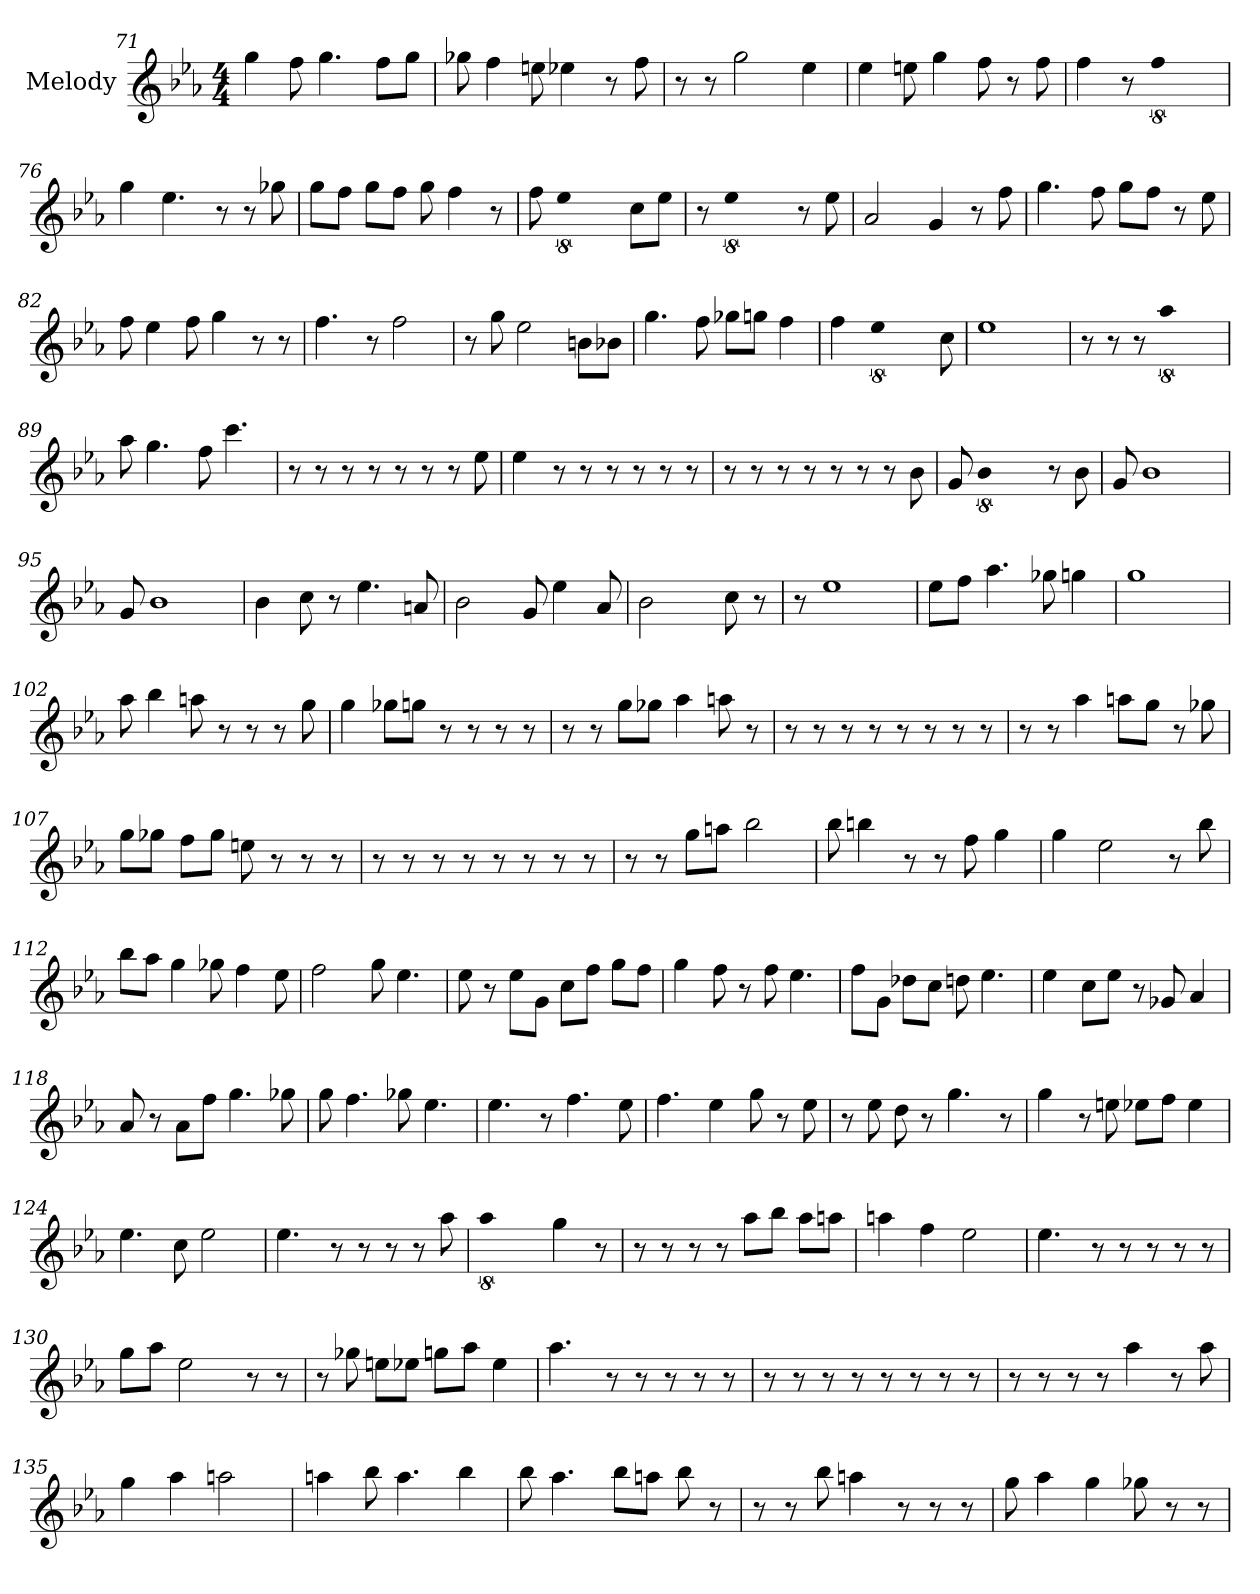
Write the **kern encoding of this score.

**kern
*part1
*staff1
*I"Melody
*clefG2
*k[b-e-a-]
*E-:
*M4/4
=71
4gg
8ff
4.gg
8ff\L
8gg\J
=72
8gg-
4ff
8ee
4ee-
8r
8ff
=73
8r
8r
2gg
4ee-
=74
4ee-
8ee
4gg
8ff
8r
8ff
=75
4ff
8r
!LO:N:vis=2
8%5ff
=76
4gg
4.ee-
8r
8r
8gg-
=77
8gg\L
8ff\J
8gg\L
8ff\J
8gg
4ff
8r
=78
8ff
!LO:N:vis=2
8%5ee-
8cc\L
8ee-\J
=79
8r
!LO:N:vis=2
8%5ee-
8r
8ee-
=80
2a-
4g
8r
8ff
=81
4.gg
8ff
8gg\L
8ff\J
8r
8ee-
=82
8ff
4ee-
8ff
4gg
8r
8r
=83
4.ff
8r
2ff
=84
8r
8gg
2ee-
8b\L
8b-\J
=85
4.gg
8ff
8gg-\L
8gg\J
4ff
=86
4ff
!LO:N:vis=2
8%5ee-
8cc
=87
1ee-
=88
8r
8r
8r
!LO:N:vis=2
8%5aa-
=89
8aa-
4.gg
8ff
4.ccc
=90
8r
8r
8r
8r
8r
8r
8r
8ee-
=91
4ee-
8r
8r
8r
8r
8r
8r
=92
8r
8r
8r
8r
8r
8r
8r
8b-
=93
8g
!LO:N:vis=2
8%5b-
8r
8b-
=94
8g
!LO:N:vis=1
2..b-
=95
8g
!LO:N:vis=1
2..b-
=96
4b-
8cc
8r
4.ee-
8a
=97
2b-
8g
4ee-
8a-
=98
!LO:N:vis=2
2.b-
8cc
8r
=99
8r
!LO:N:vis=1
2..ee-
=100
8ee-\L
8ff\J
4.aa-
8gg-
4gg
=101
1gg
=102
8aa-
4bb-
8aa
8r
8r
8r
8gg
=103
4gg
8gg-\L
8gg\J
8r
8r
8r
8r
=104
8r
8r
8gg\L
8gg-\J
4aa-
8aa
8r
=105
8r
8r
8r
8r
8r
8r
8r
8r
=106
8r
8r
4aa-
8aa\L
8gg\J
8r
8gg-
=107
8gg\L
8gg-\J
8ff\L
8gg-\J
8ee
8r
8r
8r
=108
8r
8r
8r
8r
8r
8r
8r
8r
=109
8r
8r
8gg\L
8aa\J
2bb-
=110
8bb-
4bb
8r
8r
8ff
4gg
=111
4gg
2ee-
8r
8bb-
=112
8bb-\L
8aa-\J
4gg
8gg-
4ff
8ee-
=113
2ff
8gg
4.ee-
=114
8ee-
8r
8ee-\L
8g\J
8cc\L
8ff\J
8gg\L
8ff\J
=115
4gg
8ff
8r
8ff
4.ee-
=116
8ff\L
8g\J
8dd-\L
8cc\J
8dd
4.ee-
=117
4ee-
8cc\L
8ee-\J
8r
8g-
4a-
=118
8a-
8r
8a-\L
8ff\J
4.gg
8gg-
=119
8gg
4.ff
8gg-
4.ee-
=120
4.ee-
8r
4.ff
8ee-
=121
4.ff
4ee-
8gg
8r
8ee-
=122
8r
8ee-
8dd
8r
4.gg
8r
=123
4gg
8r
8ee
8ee-\L
8ff\J
4ee-
=124
4.ee-
8cc
2ee-
=125
4.ee-
8r
8r
8r
8r
8aa-
=126
!LO:N:vis=2
8%5aa-
4gg
8r
=127
8r
8r
8r
8r
8aa-\L
8bb-\J
8aa-\L
8aa\J
=128
4aa
4ff
2ee-
=129
4.ee-
8r
8r
8r
8r
8r
=130
8gg\L
8aa-\J
2ee-
8r
8r
=131
8r
8gg-
8ee\L
8ee-\J
8gg\L
8aa-\J
4ee-
=132
4.aa-
8r
8r
8r
8r
8r
=133
8r
8r
8r
8r
8r
8r
8r
8r
=134
8r
8r
8r
8r
4aa-
8r
8aa-
=135
4gg
4aa-
2aa
=136
4aa
8bb-
4.aa
4bb-
=137
8bb-
4.aa-
8bb-\L
8aa\J
8bb-
8r
=138
8r
8r
8bb-
4aa
8r
8r
8r
=139
8gg
4aa-
4gg
8gg-
8r
8r
=
*-
